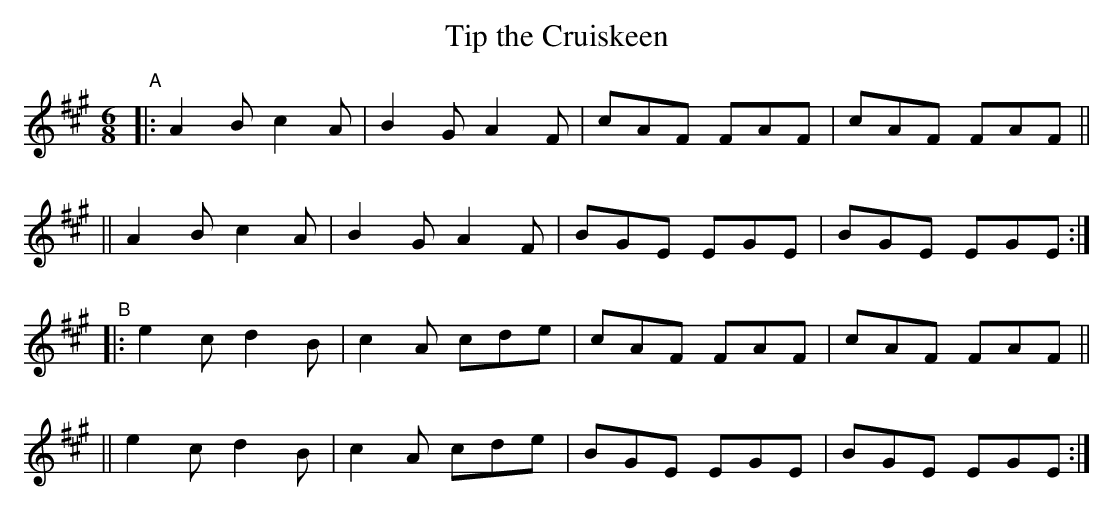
X:1
T: Tip the Cruiskeen
M: 6/8
L: 1/8
K: A	% and F#m
"^A"\
|: A2B c2A | B2G A2F | cAF FAF | cAF FAF ||
|| A2B c2A | B2G A2F | BGE EGE | BGE EGE :|
"^B"\
|: e2c d2B | c2A cde | cAF FAF | cAF FAF ||
|| e2c d2B | c2A cde | BGE EGE | BGE EGE :|
